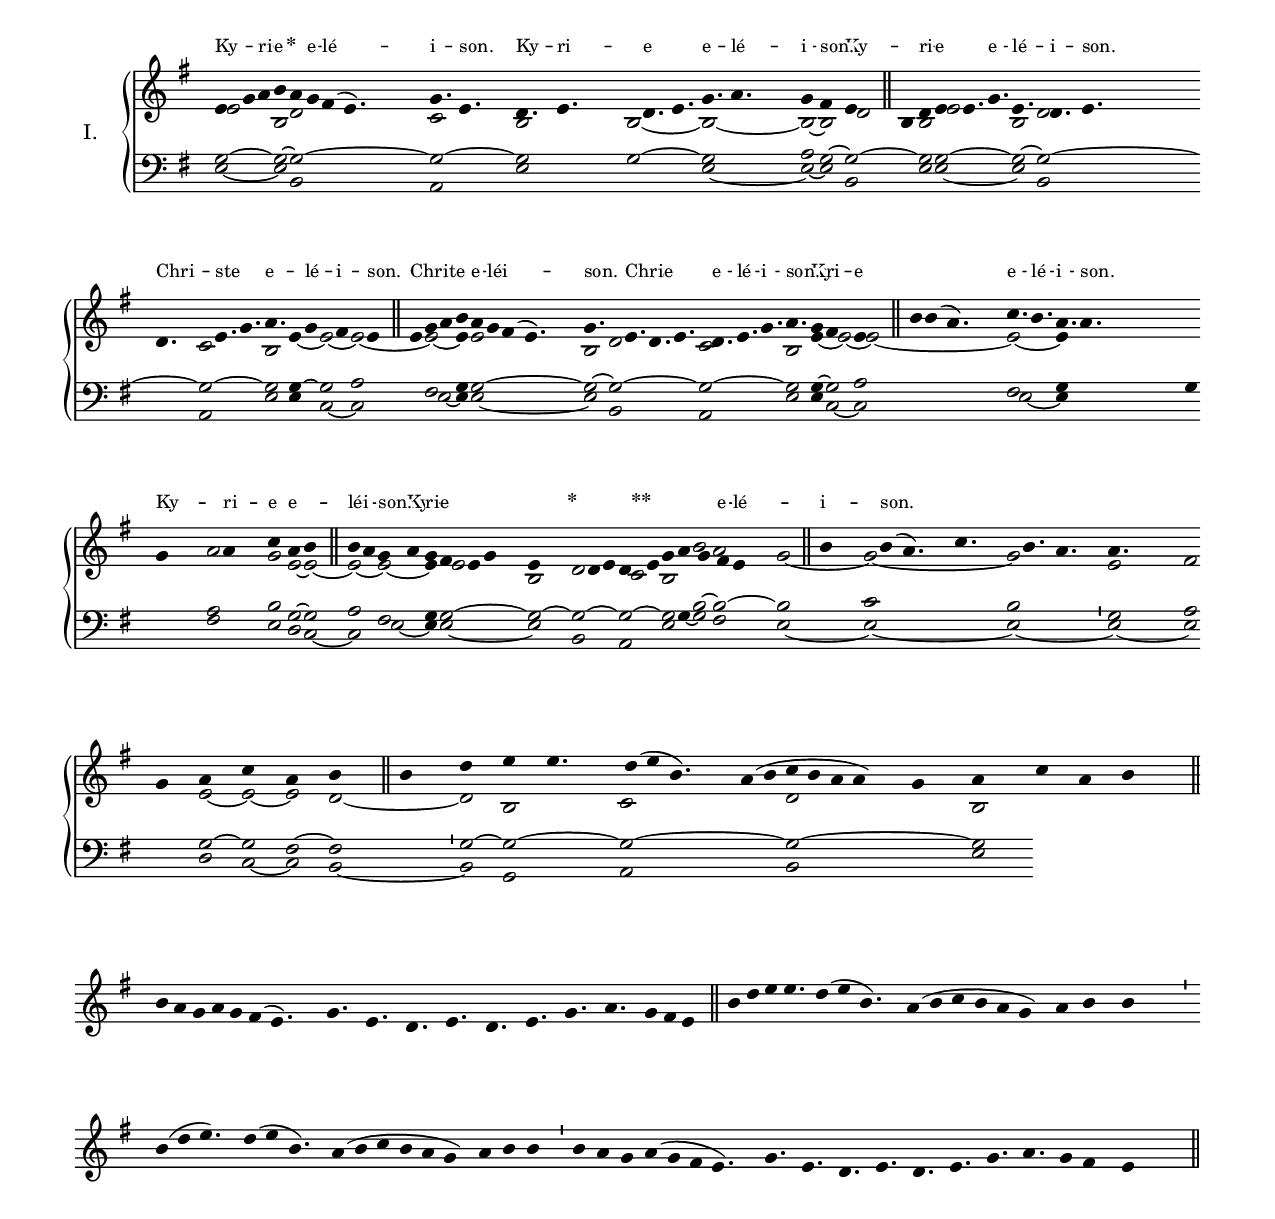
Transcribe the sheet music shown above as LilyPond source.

\version  "2.18.0"
\include "gregorian.ly"
\include "noh2.ily"

global = {
  \key g \major
  \cadenzaOn
}

chantText = \lyricmode {
  Ky -- _ ri -- e _
  \set stanza = "*" e -- lé -- i -- son.
  Ky --   ri -- e _ e -- lé -- i -- son.
  Ky -- _ ri -- e _ e -- lé -- i -- son.

  Chri --   ste _ e -- lé -- i -- son.
  Chri -- _ ste _ e -- lé -- i -- son.
  Chri --   ste _ e -- lé -- i -- son.

  Ky -- ri -- e _ _ e --   lé -- i -- son.
  Ky -- ri -- e     e -- _ lé -- i -- son.
  Ky -- ri -- e _ _ _
  \set stanza = "*" _ _ _ _
  \set stanza = "**" _ _ _ e -- lé -- i -- son.
}

chantMusic = \relative c' {
  %1
   e g  a b  a g fis16( e4.*1/2)
   g e d e  d e  g a g4  fis e \doubleBar

  %2
  b4  d e e4.*2/3  g e d e \forceBreak
   d e  g a g4  fis e \doubleBar

  %3
   e g  a b  a g fis16( e4.*1/2)
   g e d e  d e  g a g4  fis e \doubleBar

  %4
  b'4 b16( a4.*1/2)  c b a a \forceBreak
  g4  a c a4 b \doubleBar

  %5
   b a g  a g  fis e  g e d e  d e  g a g4  fis e \doubleBar

  %6
  b'4 b16( a4.*1/2)  c b a a \forceBreak
  g4  a c a4 b \doubleBar

  %7
  b4  d e e4.*2/3 d16( e b4.*2/3) a16( b c b a a16*3) g4  a c a4 b \doubleBar \break

  %8
   b a g  a g fis16( e4.*1/2)  g e d e  d e  g a g4  fis e \noBreak \doubleBar

  %9
  b'4  d e e4.*2/3 d16( e b4.*2/3) a16( b c b a g16*3)  a b b \quarterBar \forceBreak
  b16( d e4.*2/3) d16( e b4.*2/3) a16( b c b a g16*3)  a b b \quarterBar
   b a g a16( g fis e4.*1/2)  g e d e  d e  g a g4  fis e \doubleBar
}

altoMusic = \relative c' {
  %1
  e2*3/2 b2*1/2 d2*5/4 c2 b2*1/2

  %2
  b2~ b2*1/2~ b2*3/4~ b2*1/2 d2 b2*1/2

  %3
  e2*3/2 b2*1/2 d2*5/4 c2 b2*1/2

  %4
  e4~ e2*1/2~ e2*3/4~ \set tieWaitForNote = ##t
  s4 e2~ \unset tieWaitForNote
  e4

  %5
  e2*5/4 b2*1/2 d2*5/4 c2 b2*1/2

  %6
  e4~ e2*1/2~ e2*3/4~ \set tieWaitForNote = ##t
  s4 e2~ \unset tieWaitForNote
  e4

  %7
  s4 a2*1/2 g2*3/4 e2*1/2~ e~ e2~ e~ e4

  %8
  e2*5/4 b2*1/2 d2*5/4 c2 b2*1/2

  %9
  s4 b'2*1/2 a2*3/4 g2*1/2~ g2~ g2*3/4
  e2*1/4 fis2*3/4 e2*1/2~ e~ e2*1/2 d2*3/4~
  d b c2*5/4 d2 b2*1/2
}

tenorMusic = \relative c' {
  %1
  g2*3/2~ g2*1/2~ g2*5/4~ g2~ g2*1/2

  %2
  g2~ g2*1/2 a2*3/4 g2*1/2~ g2~ g2*1/2

  %3
  g2*3/2~ g2*1/2~ g2*5/4~ g2~ g2*1/2

  %4
  g4~ g2*1/2 a2*3/4 s4 fis2 g4

  %5
  g2*5/4~ g2*1/2~ g2*5/4~ g2~ g2*1/2

  %6
  g4~ g2*1/2 a2*3/4 s4 fis2 g4

  %7
  g4 a2*1/2 b2*3/4 g2*1/2~ g a2 fis g4

  %8
  g2*5/4~ g2*1/2~ g2*5/4~ g2~ g2*1/2

  %9
  s4 b2*1/2~ b2*3/4~ b2*1/2 c2 b2*3/4 \quarterBar
  g2*1/4 a2*3/4 g2*1/2~ g fis2*1/2~ fis2*3/4 \quarterBar
  g~ g~ g2*5/4~ g2~ g2*1/2
}

bassMusic = \relative c {
  %1
  e2*3/2~ e2*1/2 b2*5/4 a2 e'2*1/2

  %2
  s2 e2*1/2~ e2*3/4~ e2*1/2 b2 e2*1/2

  %3
  e2*3/2~ e2*1/2 b2*5/4 a2 e'2*1/2

  %4
  e4 c2*1/2~ c2*3/4 s4 e2~ e4

  %5
  e2*5/4~ e2*1/2 b2*5/4 a2 e'2*1/2

  %6
  e4 c2*1/2~ c2*3/4 s4 e2~ e4

  %7
  s4 fis2*1/2 e2*3/4 d2*1/2 c~ c2 e~ e4

  %8
  e2*5/4~ e2*1/2 b2*5/4 a2 e'2*1/2

  %9
  g4~ g2*1/2 fis2*3/4 e2*1/2~ e2~ e2*3/4~
  e2*1/4~ e2*3/4 d2*1/2 c~ c2*1/2 b2*3/4~
  b g a2*5/4 b2 e2*1/2
}

\score {
  <<
    \new Lyrics
  \new GrandStaff <<
    \set GrandStaff.instrumentName = "I."

    \new Staff = up <<
      \new Voice = "chant" {
        \voiceOne \global \chantMusic
      }
      \new Voice {
        \voiceTwo \global \altoMusic
      }
    >>

    \new Staff = down <<
      \clef bass
      \new Voice {
        \voiceOne \global \tenorMusic
      }
      \new Voice {
        \voiceTwo \global \bassMusic
      }
    >>

  >>
    \context Lyrics {
      \lyricsto chant \chantText
    }
>>
}
